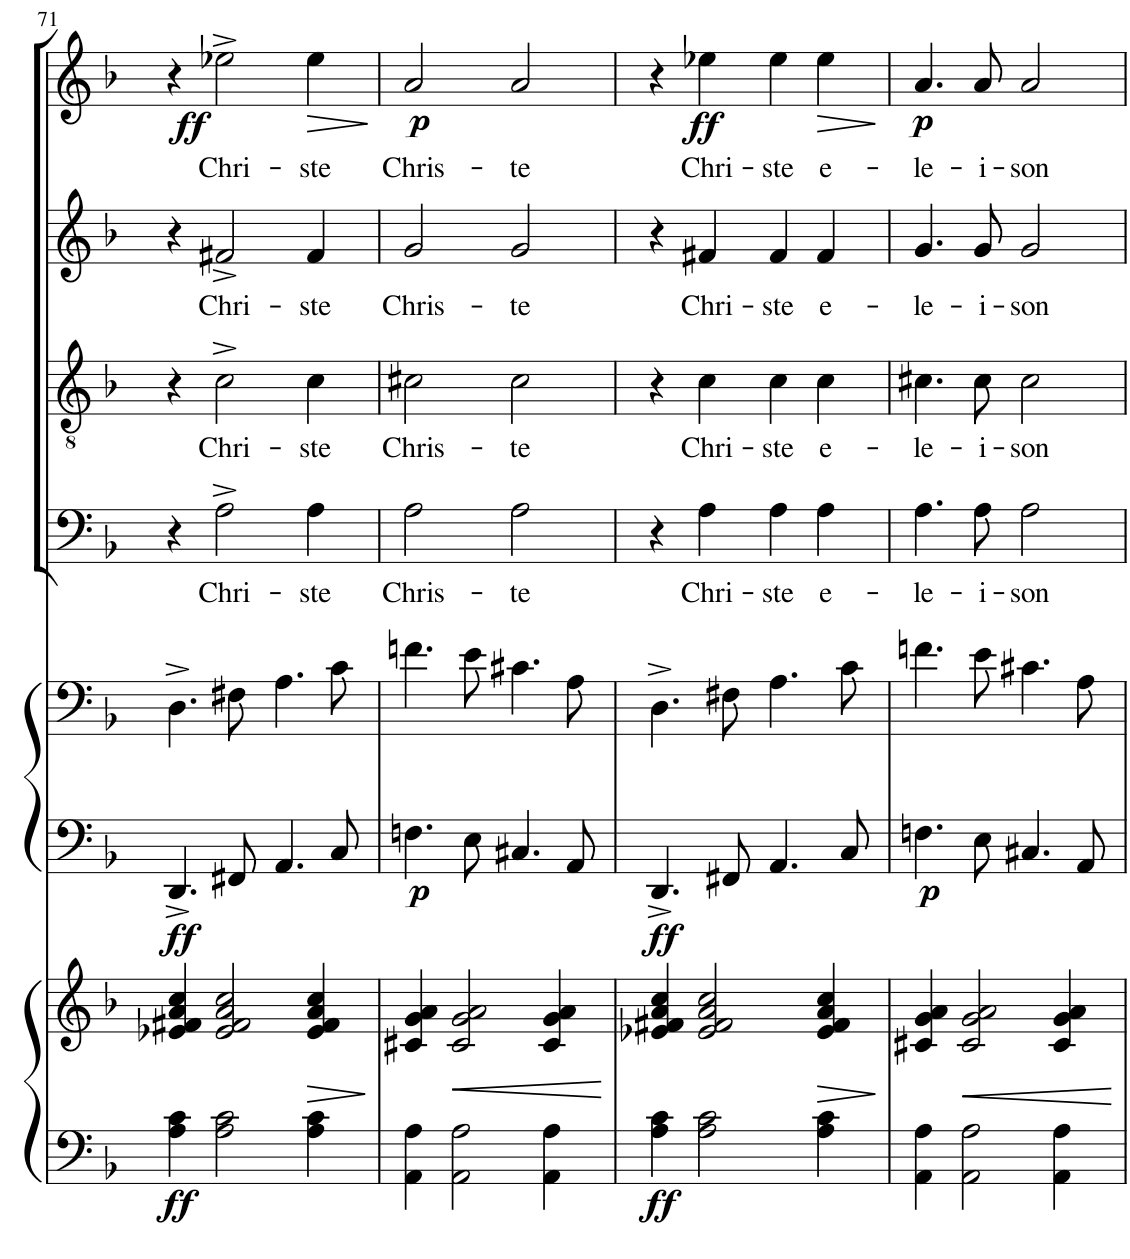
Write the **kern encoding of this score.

**kern	**kern	**dynam	**kern	**kern	**dynam	**kern	**text	**kern	**text	**kern	**text	**kern	**text	**dynam
*part6	*part6	*part6	*part5	*part5	*part5	*part4	*part4	*part3	*part3	*part2	*part2	*part1	*part1	*part1
*staff8	*staff7	*staff7/8	*staff6	*staff5	*staff5/6	*staff4	*staff4	*staff3	*staff3	*staff2	*staff2	*staff1	*staff1	*staff1
*I"Piano 2	*	*	*I"Piano 1	*	*	*I"Basses	*	*I"Ténors	*	*I"Altos	*	*I"Sopranos	*	*
*I'Pno	*	*	*I'Pno	*	*	*	*	*	*	*	*	*	*	*
!!LO:PB:g=z
*clefF4	*clefG2	*	*clefF4	*clefF4	*	*clefF4	*	*clefGv2	*	*clefG2	*	*clefG2	*	*
*k[b-]	*k[b-]	*	*k[b-]	*k[b-]	*	*k[b-]	*	*k[b-]	*	*k[b-]	*	*k[b-]	*	*
*M4/4	*M4/4	*	*M4/4	*M4/4	*	*M4/4	*	*M4/4	*	*M4/4	*	*M4/4	*	*
*met(c)	*met(c)	*	*met(c)	*met(c)	*	*met(c)	*	*met(c)	*	*met(c)	*	*met(c)	*	*
=71	=71	=71	=71	=71	=71	=71	=71	=71	=71	=71	=71	=71	=71	=71
!	!	!LO:DY:b=2	!	!	!LO:DY:b=2	!	!	!	!	!	!	!	!	!LO:DY:b
4A\ 4c\	4e-X/ 4f#X/ 4a/ 4cc/	ff	4.DD^/	4.D^\	ff	4r	.	4r	.	4r	.	4r	.	ff
!	!	!	!	!	!	!	!LO:LY:b	!	!LO:LY:b	!	!LO:LY:b	!	!LO:LY:b	!
2A\ 2c\	2e-/ 2f#/ 2a/ 2cc/	.	.	.	.	2A^\	Chri-	2c^\	Chri-	2f#X^/	Chri-	2ee-X^\	Chri-	.
.	.	.	8FF#X/	8F#X\	.	.	.	.	.	.	.	.	.	.
.	.	.	4.AA/	4.A\	.	.	.	.	.	.	.	.	.	.
!	!	!LO:HP:b	!	!	!	!	!LO:LY:b	!	!LO:LY:b	!	!LO:LY:b	!	!LO:LY:b	!LO:HP:b
4A\ 4c\	4e-/ 4f#/ 4a/ 4cc/	>	.	.	.	4A\	-ste	4c\	-ste	4f#/	-ste	4ee-\	-ste	>
.	.	.	8C/	8c\	.	.	.	.	.	.	.	.	.	.
.	.	]	.	.	.	.	.	.	.	.	.	.	.	]
=72	=72	=72	=72	=72	=72	=72	=72	=72	=72	=72	=72	=72	=72	=72
!	!	!	!	!	!LO:DY:b=2	!	!LO:LY:b	!	!LO:LY:b	!	!LO:LY:b	!	!LO:LY:b	!LO:DY:b
4AA\ 4A\	4c#X/ 4g/ 4a/	.	4.Fn\	4.fn\	p	2A\	Chris-	2c#X\	Chris-	2g/	Chris-	2a/	Chris-	p
!	!	!LO:HP:b	!	!	!	!	!	!	!	!	!	!	!	!
2AA\ 2A\	2c#/ 2g/ 2a/	<	.	.	.	.	.	.	.	.	.	.	.	.
.	.	.	8E\	8e\	.	.	.	.	.	.	.	.	.	.
!	!	!	!	!	!	!	!LO:LY:b	!	!LO:LY:b	!	!LO:LY:b	!	!LO:LY:b	!
.	.	.	4.C#X/	4.c#X\	.	2A\	-te	2c#\	-te	2g/	-te	2a/	-te	.
4AA\ 4A\	4c#/ 4g/ 4a/	.	.	.	.	.	.	.	.	.	.	.	.	.
.	.	.	8AA/	8A\	.	.	.	.	.	.	.	.	.	.
.	.	[	.	.	.	.	.	.	.	.	.	.	.	.
=73	=73	=73	=73	=73	=73	=73	=73	=73	=73	=73	=73	=73	=73	=73
!	!	!LO:DY:b=2	!	!	!LO:DY:b=2	!	!	!	!	!	!	!	!	!
4A\ 4c\	4e-X/ 4f#X/ 4a/ 4cc/	ff	4.DD^/	4.D^\	ff	4r	.	4r	.	4r	.	4r	.	.
!	!	!	!	!	!	!	!LO:LY:b	!	!LO:LY:b	!	!LO:LY:b	!	!LO:LY:b	!LO:DY:b
2A\ 2c\	2e-/ 2f#/ 2a/ 2cc/	.	.	.	.	4A\	Chri-	4c\	Chri-	4f#X/	Chri-	4ee-X\	Chri-	ff
.	.	.	8FF#X/	8F#X\	.	.	.	.	.	.	.	.	.	.
!	!	!	!	!	!	!	!LO:LY:b	!	!LO:LY:b	!	!LO:LY:b	!	!LO:LY:b	!
.	.	.	4.AA/	4.A\	.	4A\	-ste	4c\	-ste	4f#/	-ste	4ee-\	-ste	.
!	!	!LO:HP:b	!	!	!	!	!LO:LY:b	!	!LO:LY:b	!	!LO:LY:b	!	!LO:LY:b	!LO:HP:b
4A\ 4c\	4e-/ 4f#/ 4a/ 4cc/	>	.	.	.	4A\	e-	4c\	e-	4f#/	e-	4ee-\	e-	>
.	.	.	8C/	8c\	.	.	.	.	.	.	.	.	.	.
.	.	]	.	.	.	.	.	.	.	.	.	.	.	]
=74	=74	=74	=74	=74	=74	=74	=74	=74	=74	=74	=74	=74	=74	=74
!	!	!	!	!	!LO:DY:b=2	!	!LO:LY:b	!	!LO:LY:b	!	!LO:LY:b	!	!LO:LY:b	!LO:DY:b
4AA\ 4A\	4c#X/ 4g/ 4a/	.	4.Fn\	4.fn\	p	4.A\	-le-	4.c#X\	-le-	4.g/	-le-	4.a/	-le-	p
!	!	!LO:HP:b	!	!	!	!	!	!	!	!	!	!	!	!
2AA\ 2A\	2c#/ 2g/ 2a/	<	.	.	.	.	.	.	.	.	.	.	.	.
!	!	!	!	!	!	!	!LO:LY:b	!	!LO:LY:b	!	!LO:LY:b	!	!LO:LY:b	!
.	.	.	8E\	8e\	.	8A\	-i-	8c#\	-i-	8g/	-i-	8a/	-i-	.
!	!	!	!	!	!	!	!LO:LY:b	!	!LO:LY:b	!	!LO:LY:b	!	!LO:LY:b	!
.	.	.	4.C#X/	4.c#X\	.	2A\	-son	2c#\	-son	2g/	-son	2a/	-son	.
4AA\ 4A\	4c#/ 4g/ 4a/	.	.	.	.	.	.	.	.	.	.	.	.	.
.	.	.	8AA/	8A\	.	.	.	.	.	.	.	.	.	.
.	.	[	.	.	.	.	.	.	.	.	.	.	.	.
=	=	=	=	=	=	=	=	=	=	=	=	=	=	=
*-	*-	*-	*-	*-	*-	*-	*-	*-	*-	*-	*-	*-	*-	*-
